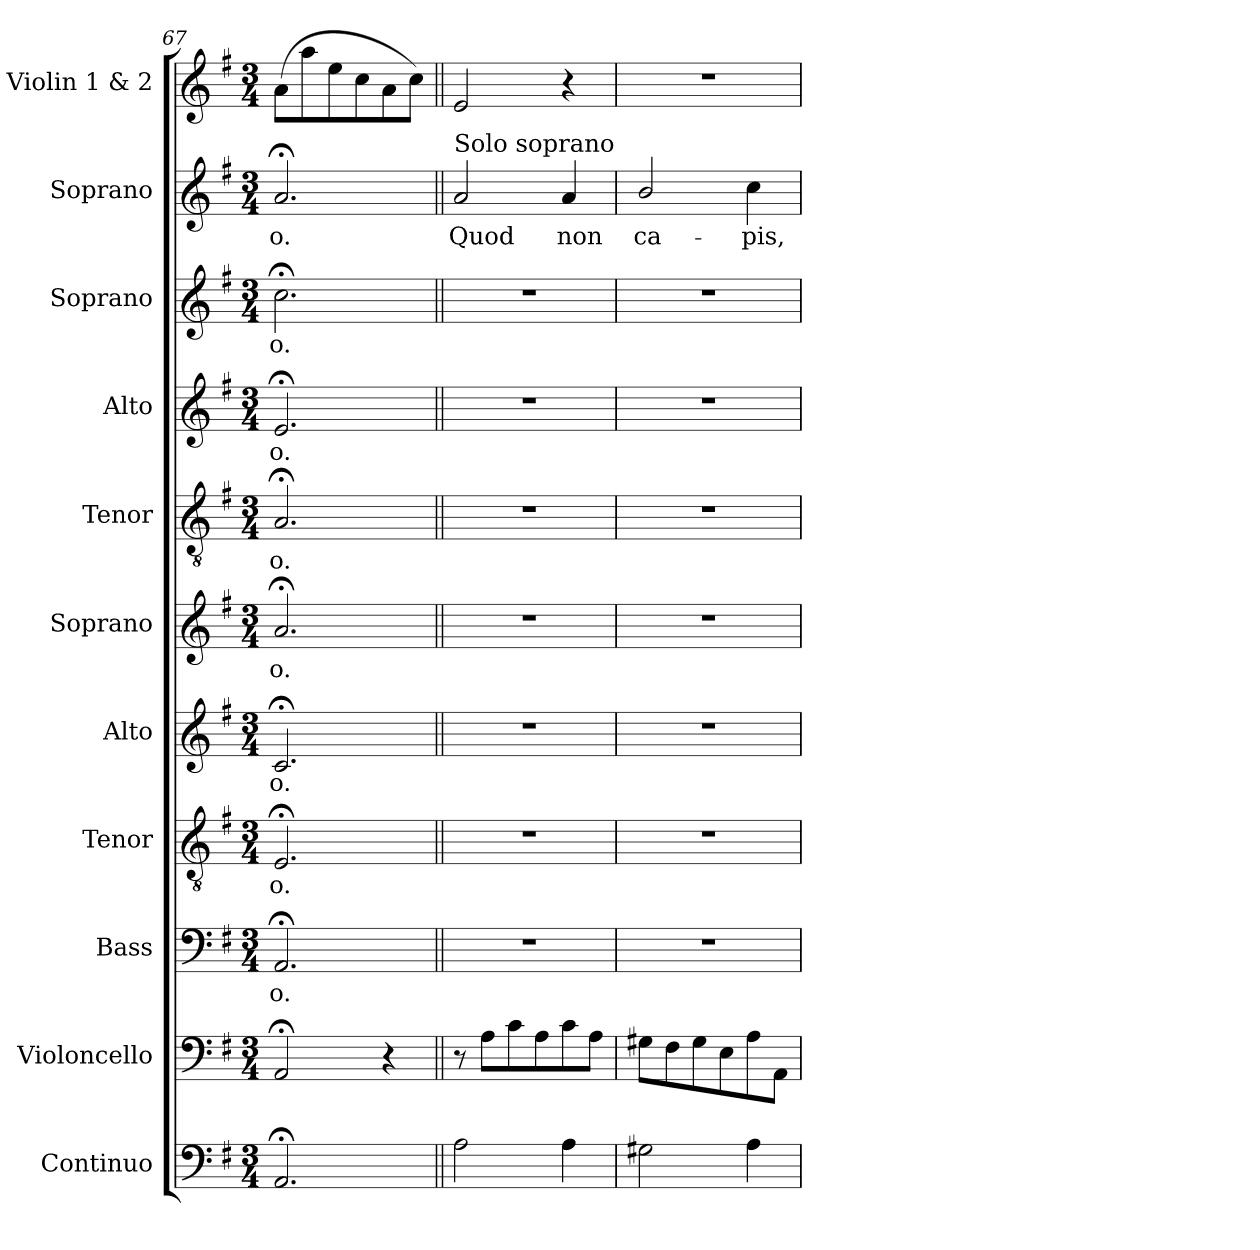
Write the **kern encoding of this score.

**kern	**kern	**kern	**text	**kern	**text	**kern	**text	**kern	**text	**kern	**text	**kern	**text	**kern	**text	**kern	**text	**kern
*part11	*part10	*part9	*part9	*part8	*part8	*part7	*part7	*part6	*part6	*part5	*part5	*part4	*part4	*part3	*part3	*part2	*part2	*part1
*staff11	*staff10	*staff9	*staff9	*staff8	*staff8	*staff7	*staff7	*staff6	*staff6	*staff5	*staff5	*staff4	*staff4	*staff3	*staff3	*staff2	*staff2	*staff1
*I"Continuo	*I"Violoncello	*I"Bass	*	*I"Tenor	*	*I"Alto	*	*I"Soprano	*	*I"Tenor	*	*I"Alto	*	*I"Soprano	*	*I"Soprano	*	*I"Violin 1 & 2
*I'Cont.	*I'Vc.	*I'B.	*	*I'T.	*	*I'A.	*	*I'S.	*	*I'T.	*	*I'A.	*	*I'S.	*	*I'S.	*	*I'Vln. 1/2
*clefF4	*clefF4	*clefF4	*	*clefGv2	*	*clefG2	*	*clefG2	*	*clefGv2	*	*clefG2	*	*clefG2	*	*clefG2	*	*clefG2
*	*	*	*	*ITrd7c12	*	*	*	*	*	*ITrd7c12	*	*	*	*	*	*	*	*
*k[f#]	*k[f#]	*k[f#]	*	*k[f#]	*	*k[f#]	*	*k[f#]	*	*k[f#]	*	*k[f#]	*	*k[f#]	*	*k[f#]	*	*k[f#]
*G:	*G:	*G:	*	*G:	*	*G:	*	*G:	*	*G:	*	*G:	*	*G:	*	*G:	*	*G:
*M3/4	*M3/4	*M3/4	*	*M3/4	*	*M3/4	*	*M3/4	*	*M3/4	*	*M3/4	*	*M3/4	*	*M3/4	*	*M3/4
=67	=67	=67	=67	=67	=67	=67	=67	=67	=67	=67	=67	=67	=67	=67	=67	=67	=67	=67
!	!	!	!LO:LY:b:color=#000000	!	!	!	!	!	!	!	!	!	!	!	!	!	!	!
!	!	!	!	!	!LO:LY:b:color=#000000	!	!	!	!	!	!	!	!	!	!	!	!	!
!	!	!	!	!	!	!	!LO:LY:b:color=#000000	!	!	!	!	!	!	!	!	!	!	!
!	!	!	!	!	!	!	!	!	!LO:LY:b:color=#000000	!	!	!	!	!	!	!	!	!
!	!	!	!	!	!	!	!	!	!	!	!LO:LY:b:color=#000000	!	!	!	!	!	!	!
!	!	!	!	!	!	!	!	!	!	!	!	!	!LO:LY:b:color=#000000	!	!	!	!	!
!	!	!	!	!	!	!	!	!	!	!	!	!	!	!	!LO:LY:b:color=#000000	!	!	!
!	!	!	!	!	!	!	!	!	!	!	!	!	!	!	!	!	!LO:LY:b:color=#000000	!
2.AA;i/	2AA;i/	2.AA;i/	-o.	2.EE;i/	-o.	2.c;i/	-o.	2.a;i/	-o.	2.AA;i/	-o.	2.e;i/	-o.	2.cc;i\	-o.	2.a;i/	-o.	(8ai\L
.	.	.	.	.	.	.	.	.	.	.	.	.	.	.	.	.	.	8aai\
.	.	.	.	.	.	.	.	.	.	.	.	.	.	.	.	.	.	8eei\
.	.	.	.	.	.	.	.	.	.	.	.	.	.	.	.	.	.	8cci\
.	4r	.	.	.	.	.	.	.	.	.	.	.	.	.	.	.	.	8ai\
.	.	.	.	.	.	.	.	.	.	.	.	.	.	.	.	.	.	8cci\J)
!!LO:LB:g=z
=68||	=68||	=68||	=68||	=68||	=68||	=68||	=68||	=68||	=68||	=68||	=68||	=68||	=68||	=68||	=68||	=68||	=68||	=68||
!	!	!LO:N:vis=1	!	!LO:N:vis=1	!	!LO:N:vis=1	!	!LO:N:vis=1	!	!LO:N:vis=1	!	!LO:N:vis=1	!	!LO:N:vis=1	!	!	!	!
!	!	!	!	!	!	!	!	!	!	!	!	!	!	!	!	!LO:TX:a:t=Solo soprano	!	!
!	!	!	!	!	!	!	!	!	!	!	!	!	!	!	!	!	!LO:LY:b:color=#000000	!
2Ai\	8r	2.r	.	2.r	.	2.r	.	2.r	.	2.r	.	2.r	.	2.r	.	2ai/	Quod	2ei/
.	8Ai\L	.	.	.	.	.	.	.	.	.	.	.	.	.	.	.	.	.
.	8ci\	.	.	.	.	.	.	.	.	.	.	.	.	.	.	.	.	.
.	8Ai\	.	.	.	.	.	.	.	.	.	.	.	.	.	.	.	.	.
!	!	!	!	!	!	!	!	!	!	!	!	!	!	!	!	!	!LO:LY:b:color=#000000	!
4Ai\	8ci\	.	.	.	.	.	.	.	.	.	.	.	.	.	.	4ai/	non	4r
.	8Ai\J	.	.	.	.	.	.	.	.	.	.	.	.	.	.	.	.	.
=69	=69	=69	=69	=69	=69	=69	=69	=69	=69	=69	=69	=69	=69	=69	=69	=69	=69	=69
!	!	!LO:N:vis=1	!	!LO:N:vis=1	!	!LO:N:vis=1	!	!LO:N:vis=1	!	!LO:N:vis=1	!	!LO:N:vis=1	!	!LO:N:vis=1	!	!	!	!
!	!	!	!	!	!	!	!	!	!	!	!	!	!	!	!	!	!LO:LY:b:color=#000000	!LO:N:vis=1
2G#Xi\	8G#Xi\L	2.r	.	2.r	.	2.r	.	2.r	.	2.r	.	2.r	.	2.r	.	2bi/	ca-	2.r
.	8F#i\	.	.	.	.	.	.	.	.	.	.	.	.	.	.	.	.	.
.	8G#i\	.	.	.	.	.	.	.	.	.	.	.	.	.	.	.	.	.
.	8Ei\	.	.	.	.	.	.	.	.	.	.	.	.	.	.	.	.	.
!	!	!	!	!	!	!	!	!	!	!	!	!	!	!	!	!	!LO:LY:b:color=#000000	!
4Ai\	8Ai\	.	.	.	.	.	.	.	.	.	.	.	.	.	.	4cci\	-pis,	.
.	8AAi\J	.	.	.	.	.	.	.	.	.	.	.	.	.	.	.	.	.
=	=	=	=	=	=	=	=	=	=	=	=	=	=	=	=	=	=	=
*-	*-	*-	*-	*-	*-	*-	*-	*-	*-	*-	*-	*-	*-	*-	*-	*-	*-	*-
